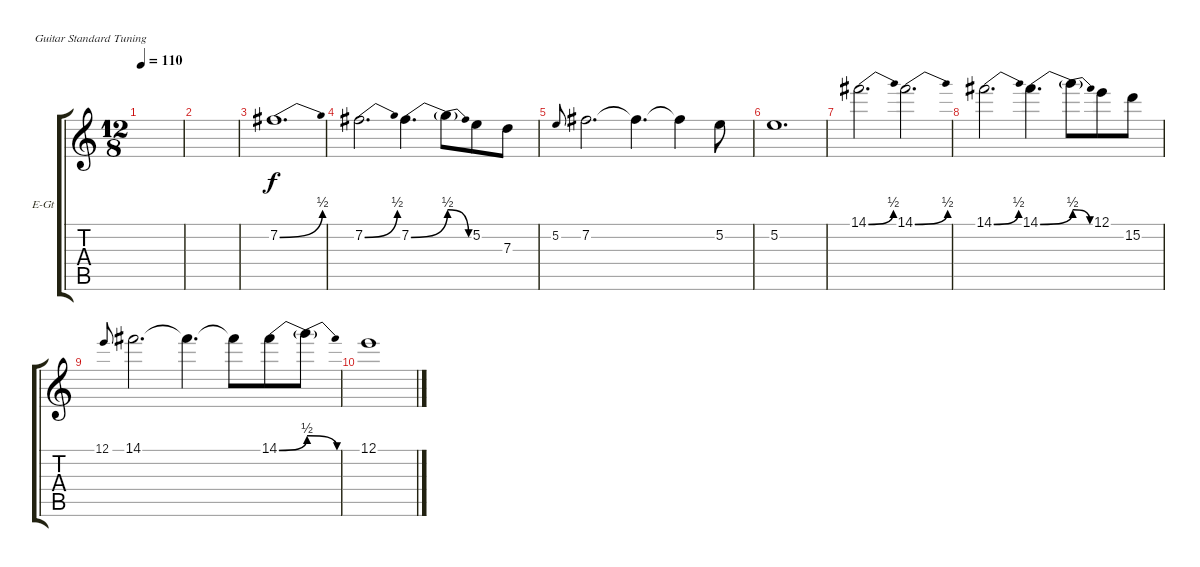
\defaultSystemsLayout 4
\bracketExtendMode groupsimilarinstruments
\firstSystemTrackNameOrientation horizontal
\otherSystemsTrackNameOrientation horizontal
\track ("Electric Guitar" "E-Gt") {instrument overdrivenguitar}
\staff {score tabs}
\tuning (E4 B3 G3 D3 A2 E2)
\ts (12 8)
\tempo 110
\clef g2
\ks c
|
|
7.2{be (bend 0 0 12 2)}.1{d} |
7.2{be (bend 0 0 12 2)}.2{d} 7.2{be (bend 0 0 12 2)}.4{d} 7.2{be (release 0 2 15 0) t}.8 5.2.8 7.3.8 |
5.2.8{gr onbeat} 7.2.2{d} 7.2{t}.4{d} 7.2{t}.4 5.2.8 |
5.2.1{d} |
14.1{be (bend 0 0 15 2)}.2{d} 14.1{be (bend 0 0 15 2)}.2{d} |
14.1{be (bend 0 0 15 2)}.2{d} 14.1{be (bend 0 0 15 2)}.4{d} 14.1{be (release 0 2 15 0) t}.8 12.1.8 15.2.8 |
12.1.8{gr onbeat} 14.1.2{d} 14.1{t}.4{d} 14.1{t}.8 14.1{be (bend 0 0 13.799999999999999 2)}.8 14.1{be (release 0 2 15 0) t}.8 |
12.1.1
